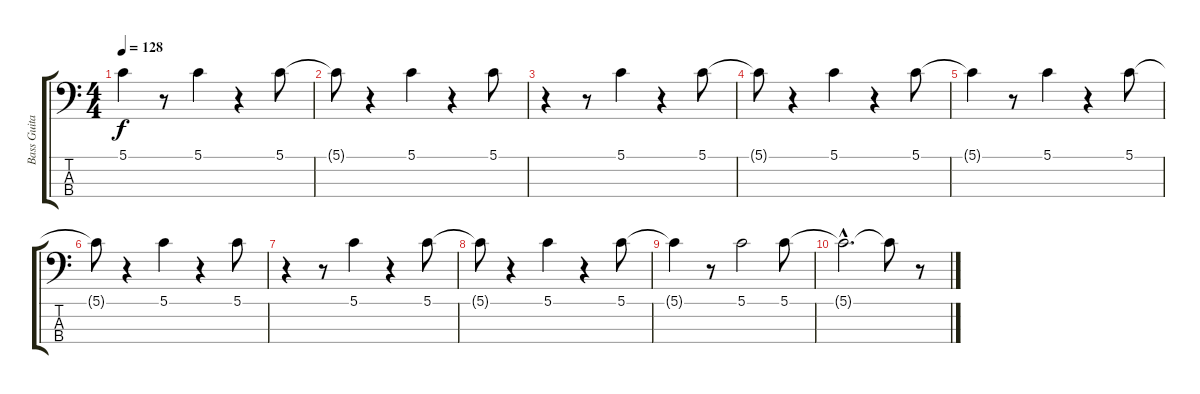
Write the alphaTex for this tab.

\track ("Bass Guitar " "Bass Guita") {instrument synthbass1}
\staff {score tabs}
\tuning (G2 D2 A1 E1) {hide}
\ts (4 4)
\tempo 128
\clef f4
\ks c
5.1{t}.4{dy f} r.8 5.1.4 r.4 5.1.8 |
5.1{t}.8 r.4 5.1.4 r.4 5.1.8 |
r.4 r.8 5.1.4 r.4 5.1.8 |
5.1{t}.8 r.4 5.1.4 r.4 5.1.8 |
5.1{t}.4 r.8 5.1.4 r.4 5.1.8 |
5.1{t}.8 r.4 5.1.4 r.4 5.1.8 |
r.4 r.8 5.1.4 r.4 5.1.8 |
5.1{t}.8 r.4 5.1.4 r.4 5.1.8 |
5.1{t}.4 r.8 5.1.2 5.1.8 |
5.1{hac t}.2{d} 5.1{t}.8 r.8
